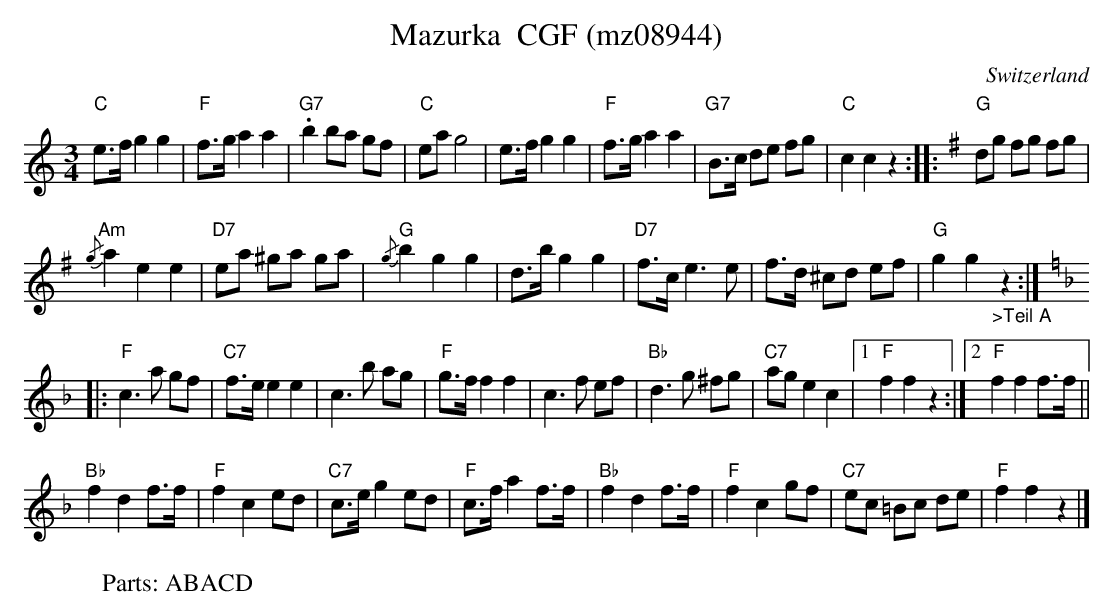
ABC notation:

X:1
T:Mazurka  CGF (mz08944)
M:3/4
L:1/8
O:Switzerland
K:C major
"C"e>fg2g2 | "F"f>ga2a2 | "G7".b2 ba gf | "C"eag4 |  e>fg2g2 | "F"f>ga2a2 | "G7"B>c de fg | "C"c2c2z2 :: [K:G] "G"dg fg fg |
{/g}"Am"a2e2e2 | "D7"ea ^ga ga | {/g}"G"b2g2g2 | d>bg2g2 | "D7"f>c e3e | f>d ^cd ef | "G"g2g2"_>Teil A"z2 :| [K:F]
|: "F"c3a gf | "C7"f>ee2e2 | c3b ag | "F"g>ff2f2 | c3f ef | "Bb"d3g ^fg | "C7"age2c2 |1 "F"f2f2z2 :|2 "F"f2f2 f>f ||
"Bb"f2d2f>f | "F"f2c2 ed | "C7"c>eg2ed | "F"c>fa2f>f | "Bb"f2d2 f>f | "F"f2c2 gf | "C7"ec =Bc de | "F"f2f2z2 |]
W: Parts: ABACD
